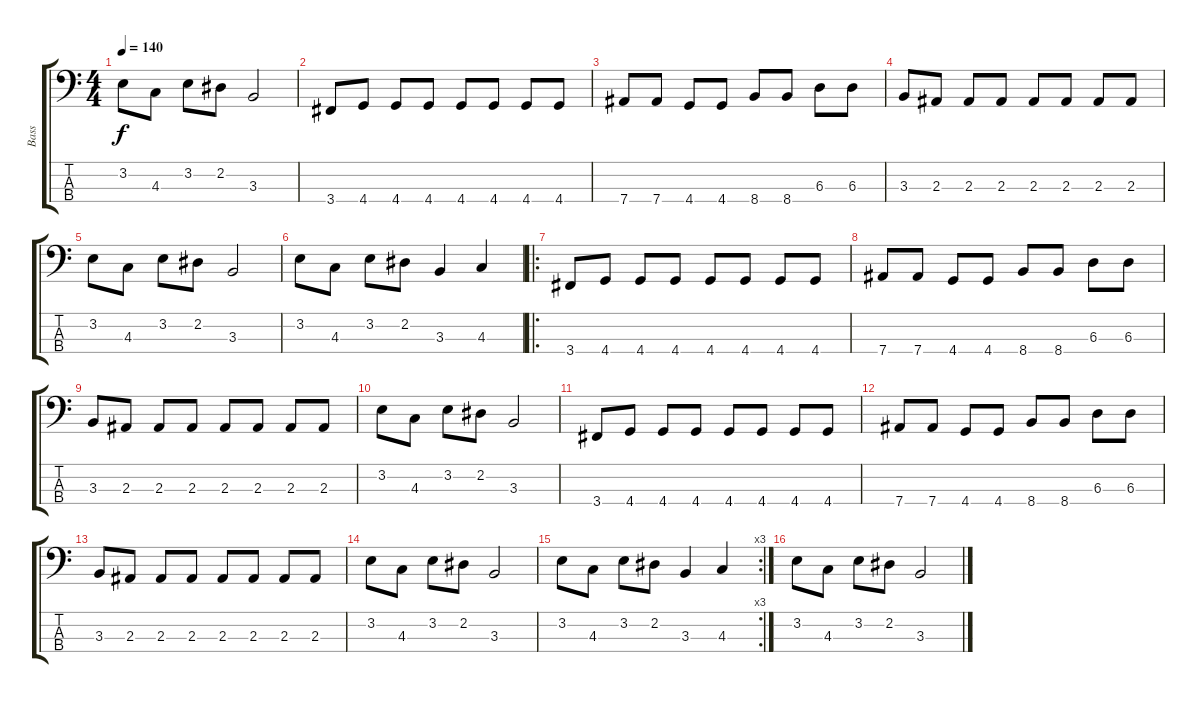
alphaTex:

\track ("Bass" "Bass") {instrument electricbassfinger}
\staff {score tabs}
\tuning (Gb2 Db2 Ab1 Eb1) {hide}
\ts (4 4)
\tempo 140
\clef f4
\ks c
3.2.8{dy f} 4.3.8 3.2.8 2.2.8 3.3.2 |
3.4.8 4.4.8 4.4.8 4.4.8 4.4.8 4.4.8 4.4.8 4.4.8 |
7.4.8 7.4.8 4.4.8 4.4.8 8.4.8 8.4.8 6.3.8 6.3.8 |
3.3.8 2.3.8 2.3.8 2.3.8 2.3.8 2.3.8 2.3.8 2.3.8 |
3.2.8 4.3.8 3.2.8 2.2.8 3.3.2 |
3.2.8 4.3.8 3.2.8 2.2.8 3.3.4 4.3.4 |
\ro
3.4.8 4.4.8 4.4.8 4.4.8 4.4.8 4.4.8 4.4.8 4.4.8 |
7.4.8 7.4.8 4.4.8 4.4.8 8.4.8 8.4.8 6.3.8 6.3.8 |
3.3.8 2.3.8 2.3.8 2.3.8 2.3.8 2.3.8 2.3.8 2.3.8 |
3.2.8 4.3.8 3.2.8 2.2.8 3.3.2 |
3.4.8 4.4.8 4.4.8 4.4.8 4.4.8 4.4.8 4.4.8 4.4.8 |
7.4.8 7.4.8 4.4.8 4.4.8 8.4.8 8.4.8 6.3.8 6.3.8 |
3.3.8 2.3.8 2.3.8 2.3.8 2.3.8 2.3.8 2.3.8 2.3.8 |
3.2.8 4.3.8 3.2.8 2.2.8 3.3.2 |
\rc 3
3.2.8 4.3.8 3.2.8 2.2.8 3.3.4 4.3.4 |
3.2.8 4.3.8 3.2.8 2.2.8 3.3.2
